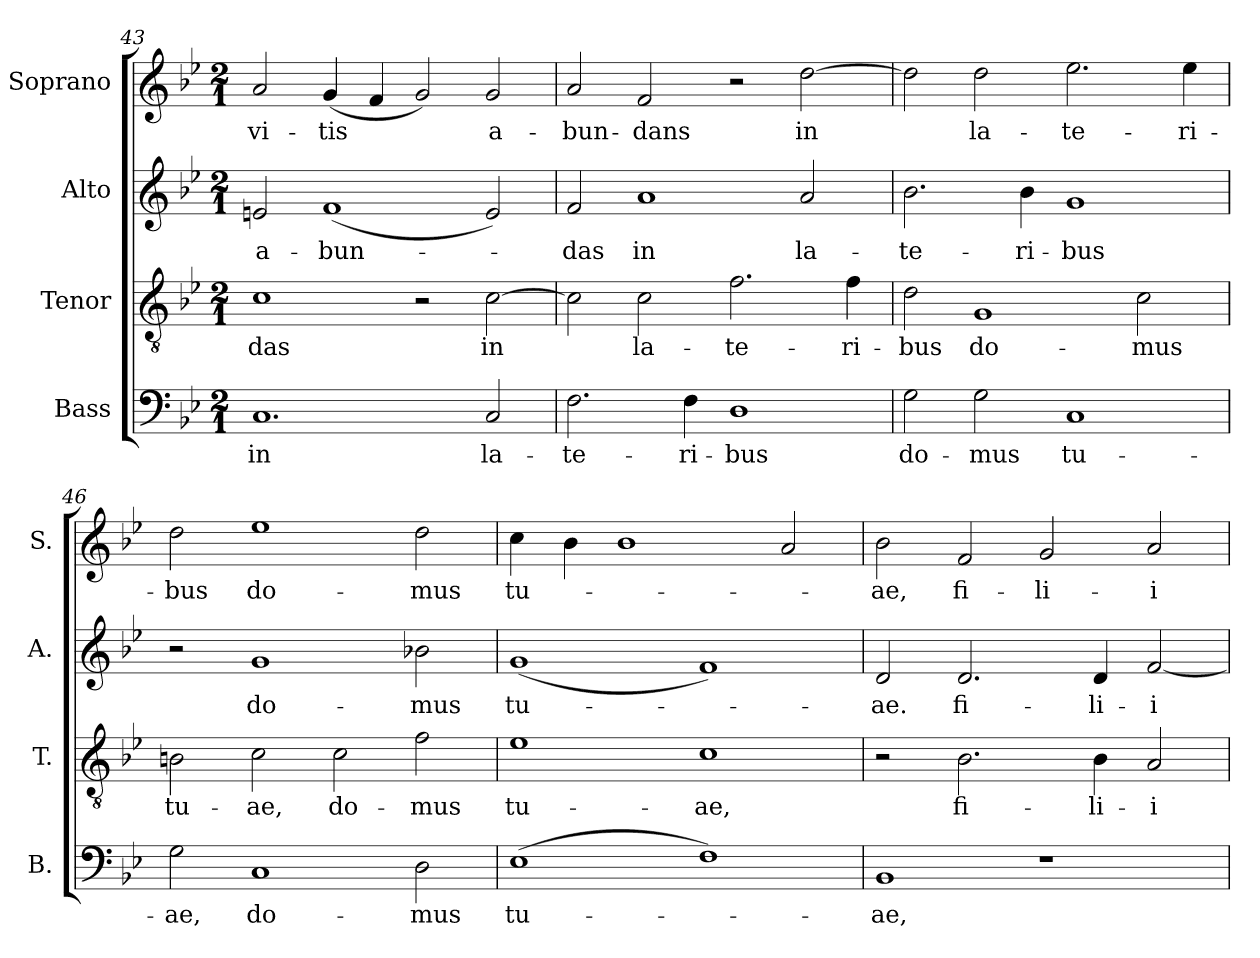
**kern	**text	**kern	**text	**kern	**text	**kern	**text
*part4	*part4	*part3	*part3	*part2	*part2	*part1	*part1
*staff4	*staff4	*staff3	*staff3	*staff2	*staff2	*staff1	*staff1
*I"Bass	*	*I"Tenor	*	*I"Alto	*	*I"Soprano	*
*I'B.	*	*I'T.	*	*I'A.	*	*I'S.	*
*clefF4	*	*clefGv2	*	*clefG2	*	*clefG2	*
*	*	*ITrd7c12	*	*	*	*	*
*k[b-e-]	*	*k[b-e-]	*	*k[b-e-]	*	*k[b-e-]	*
*B-:	*	*B-:	*	*B-:	*	*B-:	*
*M2/1	*	*M2/1	*	*M2/1	*	*M2/1	*
=43	=43	=43	=43	=43	=43	=43	=43
!	!LO:LY:b:color=#000000	!	!	!	!	!	!
!	!	!	!LO:LY:b:color=#000000	!	!	!	!
!	!	!	!	!	!LO:LY:b:color=#000000	!	!
!	!	!	!	!	!	!	!LO:LY:b:color=#000000
1.Ci	in	1Ci	-das	2eni/	a-	2ai/	vi-
!	!	!	!	!	!LO:LY:b:color=#000000	!	!
!	!	!	!	!	!	!	!LO:LY:b:color=#000000
.	.	.	.	(1fi	-bun-	(4gi/	-tis
.	.	.	.	.	.	4fi/	.
.	.	2r	.	.	.	2gi/)	.
!	!LO:LY:b:color=#000000	!	!	!	!	!	!
!	!	!	!LO:LY:b:color=#000000	!	!	!	!
!	!	!	!	!	!	!	!LO:LY:b:color=#000000
2Ci/	la-	[2Ci\	in	2ei/)	.	2gi/	a-
=44	=44	=44	=44	=44	=44	=44	=44
!	!LO:LY:b:color=#000000	!	!	!	!	!	!
!	!	!	!	!	!LO:LY:b:color=#000000	!	!
!	!	!	!	!	!	!	!LO:LY:b:color=#000000
2.Fi\	-te-	2Ci\]	.	2fi/	-das	2ai/	-bun-
!	!	!	!LO:LY:b:color=#000000	!	!	!	!
!	!	!	!	!	!LO:LY:b:color=#000000	!	!
!	!	!	!	!	!	!	!LO:LY:b:color=#000000
.	.	2Ci\	la-	1ai	in	2fi/	-dans
!	!LO:LY:b:color=#000000	!	!	!	!	!	!
4Fi\	-ri-	.	.	.	.	.	.
!	!LO:LY:b:color=#000000	!	!	!	!	!	!
!	!	!	!LO:LY:b:color=#000000	!	!	!	!
1Di	-bus	2.Fi\	-te-	.	.	2r	.
!	!	!	!	!	!LO:LY:b:color=#000000	!	!
!	!	!	!	!	!	!	!LO:LY:b:color=#000000
.	.	.	.	2ai/	la-	[2ddi\	in
!	!	!	!LO:LY:b:color=#000000	!	!	!	!
.	.	4Fi\	-ri-	.	.	.	.
!!LO:PB:g=z
=45	=45	=45	=45	=45	=45	=45	=45
!	!LO:LY:b:color=#000000	!	!	!	!	!	!
!	!	!	!LO:LY:b:color=#000000	!	!	!	!
!	!	!	!	!	!LO:LY:b:color=#000000	!	!
2Gi\	do-	2Di\	-bus	2.b-i\	-te-	2ddi\]	.
!	!LO:LY:b:color=#000000	!	!	!	!	!	!
!	!	!	!LO:LY:b:color=#000000	!	!	!	!
!	!	!	!	!	!	!	!LO:LY:b:color=#000000
2Gi\	-mus	1GGi	do-	.	.	2ddi\	la-
!	!	!	!	!	!LO:LY:b:color=#000000	!	!
.	.	.	.	4b-i\	-ri-	.	.
!	!LO:LY:b:color=#000000	!	!	!	!	!	!
!	!	!	!	!	!LO:LY:b:color=#000000	!	!
!	!	!	!	!	!	!	!LO:LY:b:color=#000000
1Ci	tu-	.	.	1gi	-bus	2.ee-i\	-te-
!	!	!	!LO:LY:b:color=#000000	!	!	!	!
.	.	2Ci\	-mus	.	.	.	.
!	!	!	!	!	!	!	!LO:LY:b:color=#000000
.	.	.	.	.	.	4ee-i\	-ri-
=46	=46	=46	=46	=46	=46	=46	=46
!	!LO:LY:b:color=#000000	!	!	!	!	!	!
!	!	!	!LO:LY:b:color=#000000	!	!	!	!
!	!	!	!	!	!	!	!LO:LY:b:color=#000000
2Gi\	-ae,	2BBni\	tu-	2r	.	2ddi\	-bus
!	!LO:LY:b:color=#000000	!	!	!	!	!	!
!	!	!	!LO:LY:b:color=#000000	!	!	!	!
!	!	!	!	!	!LO:LY:b:color=#000000	!	!
!	!	!	!	!	!	!	!LO:LY:b:color=#000000
1Ci	do-	2Ci\	-ae,	1gi	do-	1ee-i	do-
!	!	!	!LO:LY:b:color=#000000	!	!	!	!
.	.	2Ci\	do-	.	.	.	.
!	!LO:LY:b:color=#000000	!	!	!	!	!	!
!	!	!	!LO:LY:b:color=#000000	!	!	!	!
!	!	!	!	!	!LO:LY:b:color=#000000	!	!
!	!	!	!	!	!	!	!LO:LY:b:color=#000000
2Di\	-mus	2Fi\	-mus	2b-Xi\	-mus	2ddi\	-mus
=47	=47	=47	=47	=47	=47	=47	=47
!	!LO:LY:b:color=#000000	!	!	!	!	!	!
!	!	!	!LO:LY:b:color=#000000	!	!	!	!
!	!	!	!	!	!LO:LY:b:color=#000000	!	!
!	!	!	!	!	!	!	!LO:LY:b:color=#000000
(1E-i	tu-	1E-i	tu-	(1gi	tu-	4cci\	tu-
.	.	.	.	.	.	4b-i\	.
.	.	.	.	.	.	1b-i	.
!	!	!	!LO:LY:b:color=#000000	!	!	!	!
1Fi)	.	1Ci	-ae,	1fi)	.	.	.
.	.	.	.	.	.	2ai/	.
=48	=48	=48	=48	=48	=48	=48	=48
!	!LO:LY:b:color=#000000	!	!	!	!	!	!
!	!	!	!	!	!LO:LY:b:color=#000000	!	!
!	!	!	!	!	!	!	!LO:LY:b:color=#000000
1BB-i	-ae,	2r	.	2di/	-ae.	2b-i\	-ae,
!	!	!	!LO:LY:b:color=#000000	!	!	!	!
!	!	!	!	!	!LO:LY:b:color=#000000	!	!
!	!	!	!	!	!	!	!LO:LY:b:color=#000000
.	.	2.BB-i\	fi-	2.di/	fi-	2fi/	fi-
!	!	!	!	!	!	!	!LO:LY:b:color=#000000
1r	.	.	.	.	.	2gi/	-li-
!	!	!	!LO:LY:b:color=#000000	!	!	!	!
!	!	!	!	!	!LO:LY:b:color=#000000	!	!
.	.	4BB-i\	-li-	4di/	-li-	.	.
!	!	!	!LO:LY:b:color=#000000	!	!	!	!
!	!	!	!	!	!LO:LY:b:color=#000000	!	!
!	!	!	!	!	!	!	!LO:LY:b:color=#000000
.	.	2AAi/	-i	[2fi/	-i	2ai/	-i
=	=	=	=	=	=	=	=
*-	*-	*-	*-	*-	*-	*-	*-
